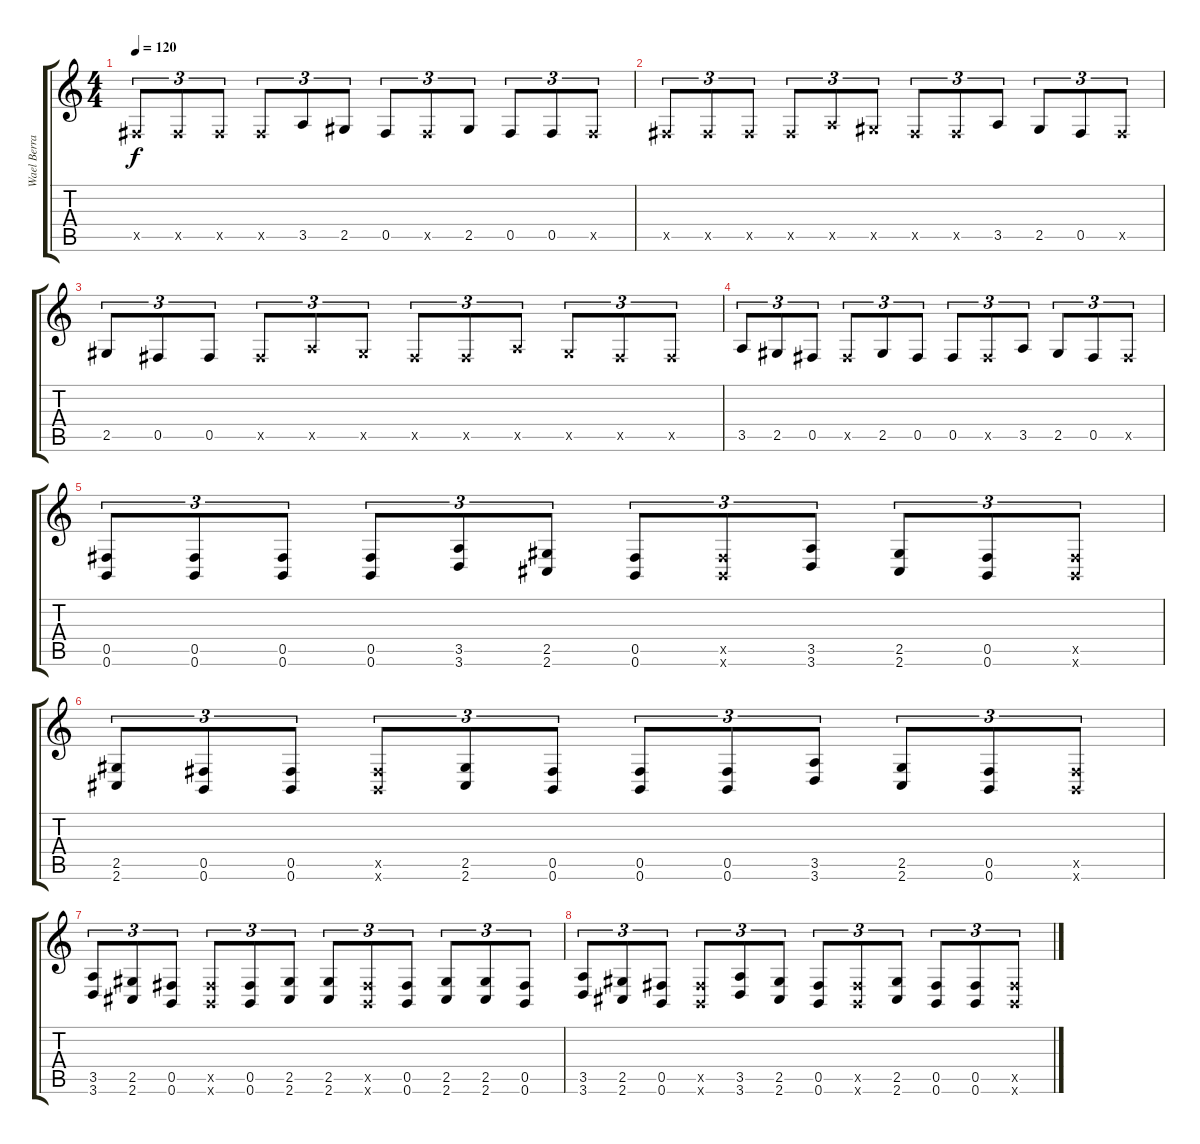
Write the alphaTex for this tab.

\track ("Wael Berrais" "Wael Berra") {instrument distortionguitar}
\staff {score tabs}
\tuning (Db4 Ab3 E3 B2 Gb2 B1) {hide}
\ts (4 4)
\tempo 120
\clef g2
\ks c
0.5{x}.8{tu (3 2) dy f} 0.5{x}.8{tu (3 2)} 0.5{x}.8{tu (3 2)} 0.5{x}.8{tu (3 2)} 3.5.8{tu (3 2)} 2.5.8{tu (3 2)} 0.5.8{tu (3 2)} 0.5{x}.8{tu (3 2)} 2.5.8{tu (3 2)} 0.5.8{tu (3 2)} 0.5.8{tu (3 2)} 0.5{x}.8{tu (3 2)} |
0.5{x}.8{tu (3 2)} 0.5{x}.8{tu (3 2)} 0.5{x}.8{tu (3 2)} 0.5{x}.8{tu (3 2)} 3.5{x}.8{tu (3 2)} 2.5{x}.8{tu (3 2)} 0.5{x}.8{tu (3 2)} 0.5{x}.8{tu (3 2)} 3.5.8{tu (3 2)} 2.5.8{tu (3 2)} 0.5.8{tu (3 2)} 0.5{x}.8{tu (3 2)} |
2.5.8{tu (3 2)} 0.5.8{tu (3 2)} 0.5.8{tu (3 2)} 0.5{x}.8{tu (3 2)} 3.5{x}.8{tu (3 2)} 2.5{x}.8{tu (3 2)} 0.5{x}.8{tu (3 2)} 0.5{x}.8{tu (3 2)} 3.5{x}.8{tu (3 2)} 2.5{x}.8{tu (3 2)} 0.5{x}.8{tu (3 2)} 0.5{x}.8{tu (3 2)} |
3.5.8{tu (3 2)} 2.5.8{tu (3 2)} 0.5.8{tu (3 2)} 0.5{x}.8{tu (3 2)} 2.5.8{tu (3 2)} 0.5.8{tu (3 2)} 0.5.8{tu (3 2)} 0.5{x}.8{tu (3 2)} 3.5.8{tu (3 2)} 2.5.8{tu (3 2)} 0.5.8{tu (3 2)} 0.5{x}.8{tu (3 2)} |
(0.5 0.6).8{tu (3 2)} (0.5 0.6).8{tu (3 2)} (0.5 0.6).8{tu (3 2)} (0.5 0.6).8{tu (3 2)} (3.5 3.6).8{tu (3 2)} (2.5 2.6).8{tu (3 2)} (0.5 0.6).8{tu (3 2)} (0.5{x} 0.6{x}).8{tu (3 2)} (3.5 3.6).8{tu (3 2)} (2.5 2.6).8{tu (3 2)} (0.5 0.6).8{tu (3 2)} (0.5{x} 0.6{x}).8{tu (3 2)} |
(2.5 2.6).8{tu (3 2)} (0.5 0.6).8{tu (3 2)} (0.5 0.6).8{tu (3 2)} (0.5{x} 0.6{x}).8{tu (3 2)} (2.5 2.6).8{tu (3 2)} (0.5 0.6).8{tu (3 2)} (0.5 0.6).8{tu (3 2)} (0.5 0.6).8{tu (3 2)} (3.5 3.6).8{tu (3 2)} (2.5 2.6).8{tu (3 2)} (0.5 0.6).8{tu (3 2)} (0.5{x} 0.6{x}).8{tu (3 2)} |
(3.5 3.6).8{tu (3 2)} (2.5 2.6).8{tu (3 2)} (0.5 0.6).8{tu (3 2)} (0.5{x} 0.6{x}).8{tu (3 2)} (0.5 0.6).8{tu (3 2)} (2.5 2.6).8{tu (3 2)} (2.5 2.6).8{tu (3 2)} (0.5{x} 0.6{x}).8{tu (3 2)} (0.5 0.6).8{tu (3 2)} (2.5 2.6).8{tu (3 2)} (2.5 2.6).8{tu (3 2)} (0.5 0.6).8{tu (3 2)} |
(3.5 3.6).8{tu (3 2)} (2.5 2.6).8{tu (3 2)} (0.5 0.6).8{tu (3 2)} (0.5{x} 0.6{x}).8{tu (3 2)} (3.5 3.6).8{tu (3 2)} (2.5 2.6).8{tu (3 2)} (0.5 0.6).8{tu (3 2)} (0.5{x} 0.6{x}).8{tu (3 2)} (2.5 2.6).8{tu (3 2)} (0.5 0.6).8{tu (3 2)} (0.5 0.6).8{tu (3 2)} (0.5{x} 0.6{x}).8{tu (3 2)}
